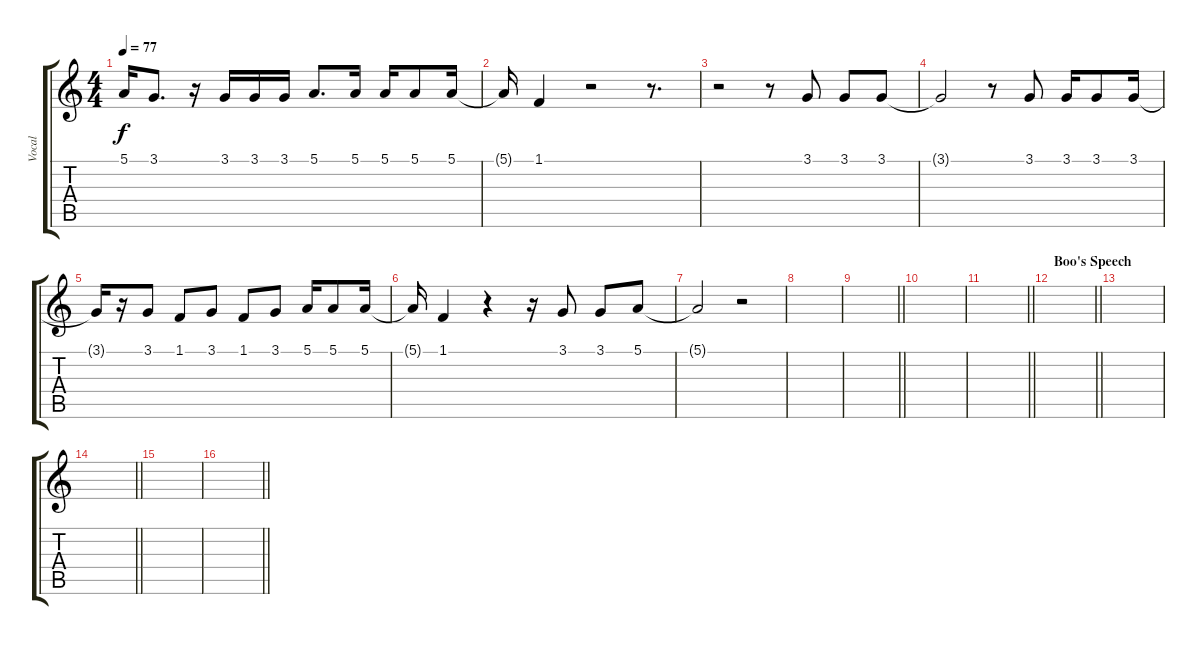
\track ("Vocal" "Vocal") {instrument lead1square}
\staff {score tabs}
\tuning (E4 B3 G3 D3 A2 D2) {hide}
\ts (4 4)
\tempo 77
\clef g2
\ks c
5.1{t}.16{dy f} 3.1.8{d} r.16 3.1.16 3.1.16 3.1.16 5.1.8{d} 5.1.16 5.1.16 5.1.8 5.1.16 |
5.1{t}.16 1.1.4 r.2 r.8{d} |
r.2 r.8 3.1.8 3.1.8 3.1.8 |
3.1{t}.2 r.8 3.1.8 3.1.16 3.1.8 3.1.16 |
3.1{t}.16 r.16 3.1.8 1.1.8 3.1.8 1.1.8 3.1.8 5.1.16 5.1.8 5.1.16 |
5.1{t}.16 1.1.4 r.4 r.16 3.1.8 3.1.8 5.1.8 |
5.1{t}.2 r.2 |
|
\barLineRight lightlight
|
|
\barLineRight lightlight
|
\section ("" "Boo's Speech")
\barLineRight lightlight
|
|
\barLineRight lightlight
|
|
\barLineRight lightlight
